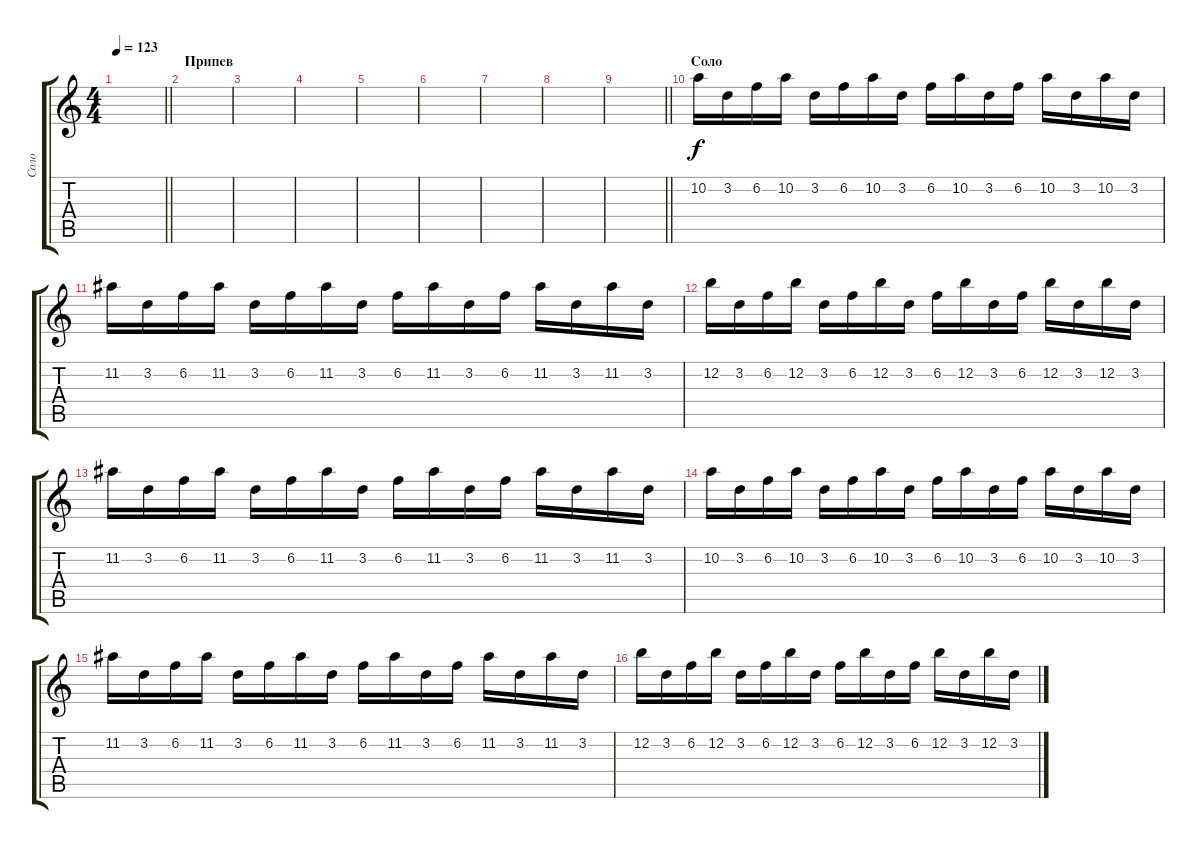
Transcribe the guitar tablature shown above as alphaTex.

\track ("Соло" "Соло") {instrument overdrivenguitar}
\staff {score tabs}
\tuning (E4 B3 G3 D3 A2 D2) {hide}
\ts (4 4)
\tempo 123
\clef g2
\barLineRight lightlight
\ks c
|
\section ("" "Припев")
|
|
|
|
|
|
|
\barLineRight lightlight
|
\section ("" "Соло")
10.2.16 3.2.16 6.2.16 10.2.16 3.2.16 6.2.16 10.2.16 3.2.16 6.2.16 10.2.16 3.2.16 6.2.16 10.2.16 3.2.16 10.2.16 3.2.16 |
11.2.16 3.2.16 6.2.16 11.2.16 3.2.16 6.2.16 11.2.16 3.2.16 6.2.16 11.2.16 3.2.16 6.2.16 11.2.16 3.2.16 11.2.16 3.2.16 |
12.2.16 3.2.16 6.2.16 12.2.16 3.2.16 6.2.16 12.2.16 3.2.16 6.2.16 12.2.16 3.2.16 6.2.16 12.2.16 3.2.16 12.2.16 3.2.16 |
11.2.16 3.2.16 6.2.16 11.2.16 3.2.16 6.2.16 11.2.16 3.2.16 6.2.16 11.2.16 3.2.16 6.2.16 11.2.16 3.2.16 11.2.16 3.2.16 |
10.2.16 3.2.16 6.2.16 10.2.16 3.2.16 6.2.16 10.2.16 3.2.16 6.2.16 10.2.16 3.2.16 6.2.16 10.2.16 3.2.16 10.2.16 3.2.16 |
11.2.16 3.2.16 6.2.16 11.2.16 3.2.16 6.2.16 11.2.16 3.2.16 6.2.16 11.2.16 3.2.16 6.2.16 11.2.16 3.2.16 11.2.16 3.2.16 |
12.2.16 3.2.16 6.2.16 12.2.16 3.2.16 6.2.16 12.2.16 3.2.16 6.2.16 12.2.16 3.2.16 6.2.16 12.2.16 3.2.16 12.2.16 3.2.16
